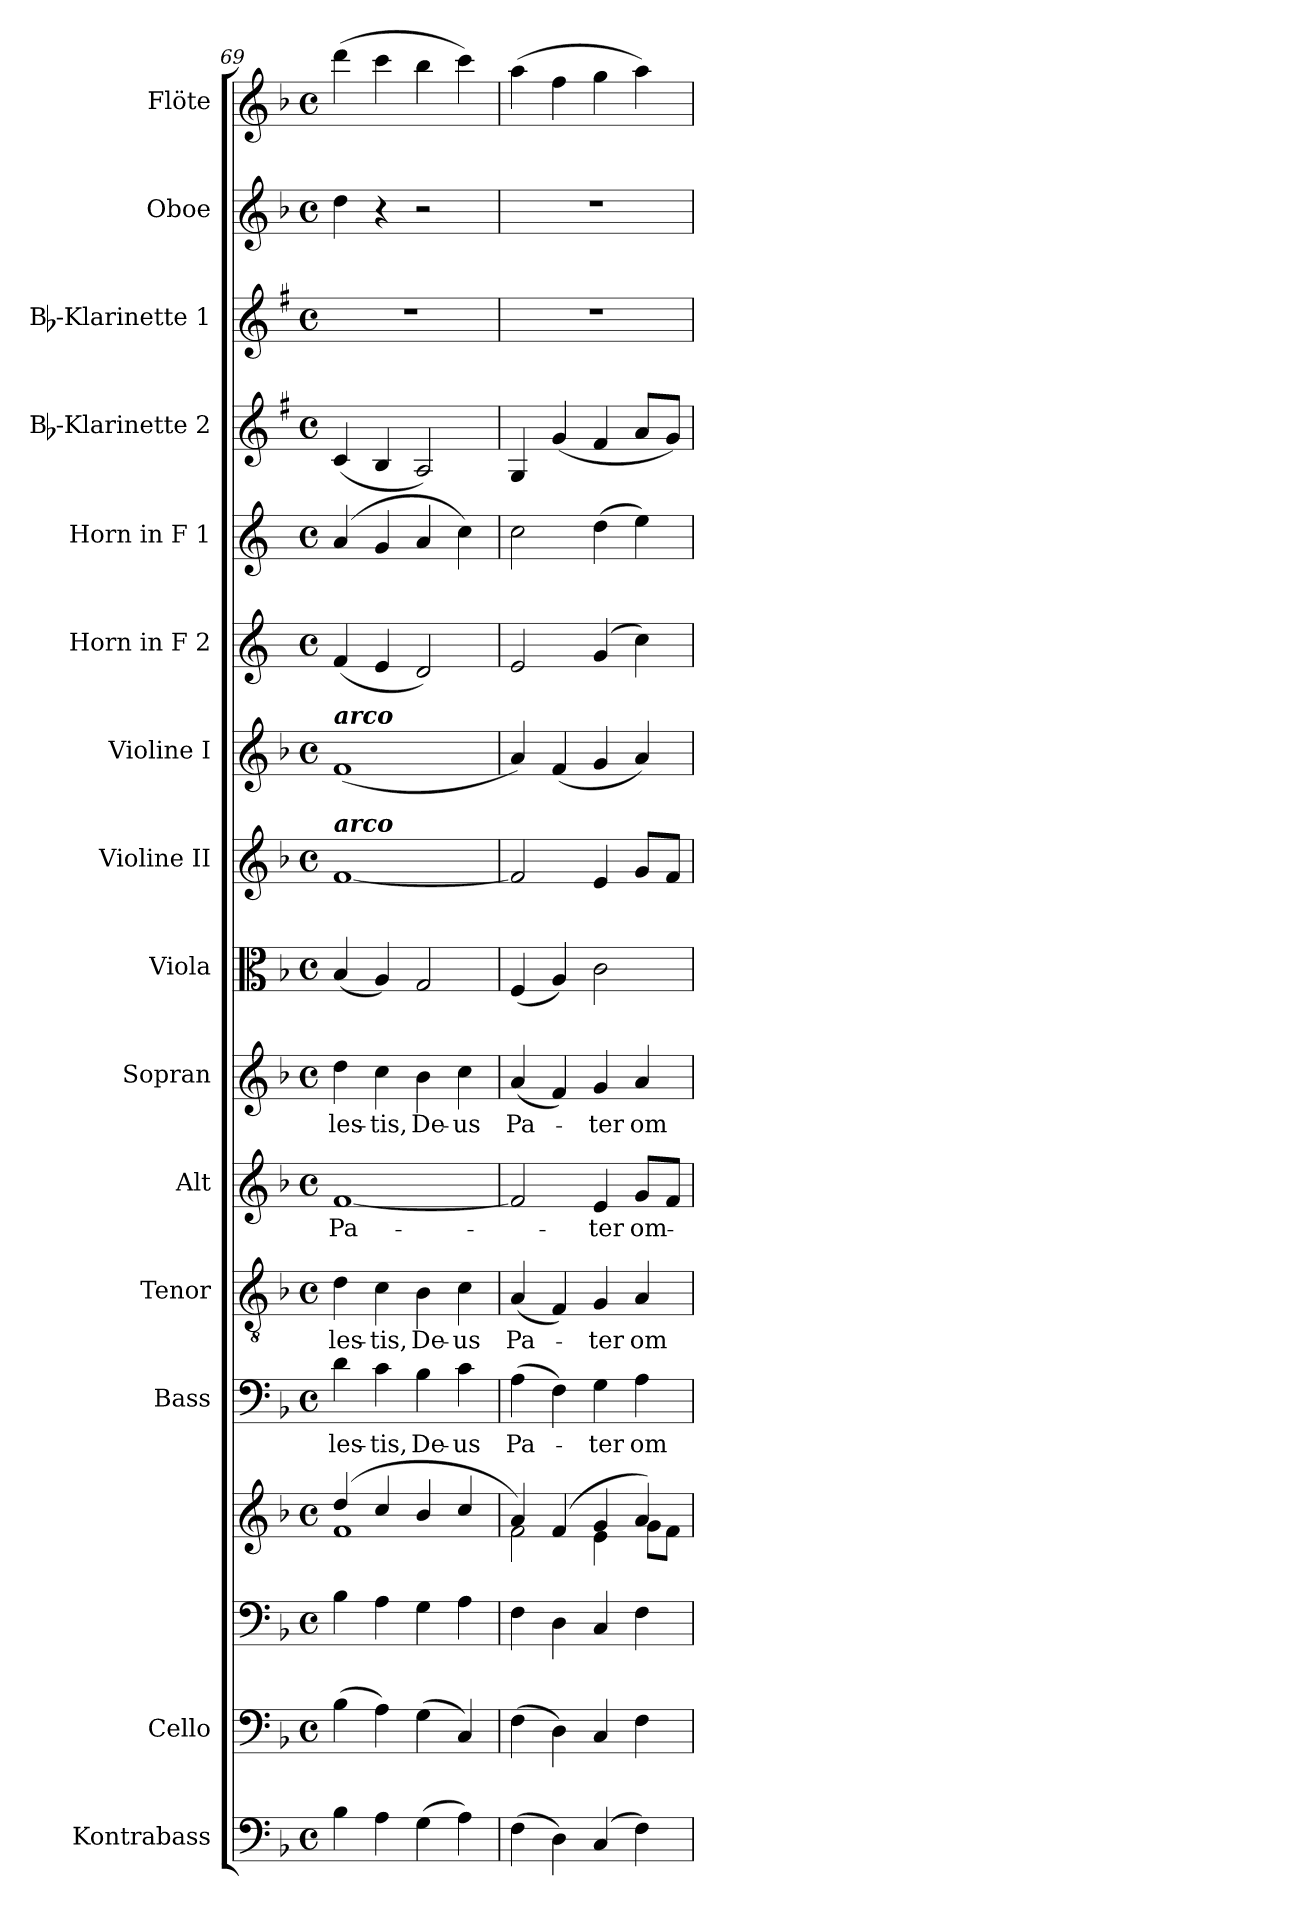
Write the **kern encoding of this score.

**kern	**kern	**kern	**kern	**kern	**text	**kern	**text	**kern	**text	**kern	**text	**kern	**kern	**kern	**kern	**kern	**kern	**kern	**kern	**kern
*part16	*part15	*part14	*part14	*part13	*part13	*part12	*part12	*part11	*part11	*part10	*part10	*part9	*part8	*part7	*part6	*part5	*part4	*part3	*part2	*part1
*staff17	*staff16	*staff15	*staff14	*staff13	*staff13	*staff12	*staff12	*staff11	*staff11	*staff10	*staff10	*staff9	*staff8	*staff7	*staff6	*staff5	*staff4	*staff3	*staff2	*staff1
*I"Kontrabass	*I"Cello	*	*	*I"Bass	*	*I"Tenor	*	*I"Alt	*	*I"Sopran	*	*I"Viola	*I"Violine II	*I"Violine I	*I"Horn in F 2	*I"Horn in F 1	*I"Bb-Klarinette 2	*I"Bb-Klarinette 1	*I"Oboe	*I"Flöte
*I'Kb.	*	*	*	*I'B.	*	*I'T.	*	*I'A.	*	*I'S.	*	*I'Vla.	*I'Vl. II	*I'Vl. I	*	*	*I'Bb Kl. 2	*I'Bb Kl. 1	*I'Ob.	*I'Fl.
*clefF4	*clefF4	*clefF4	*clefG2	*clefF4	*	*clefGv2	*	*clefG2	*	*clefG2	*	*clefC3	*clefG2	*clefG2	*clefG2	*clefG2	*clefG2	*clefG2	*clefG2	*clefG2
*ITrd7c12	*	*	*	*	*	*	*	*	*	*	*	*	*	*	*ITrd4c7	*ITrd4c7	*ITrd1c2	*ITrd1c2	*	*
*k[b-]	*k[b-]	*k[b-]	*k[b-]	*k[b-]	*	*k[b-]	*	*k[b-]	*	*k[b-]	*	*k[b-]	*k[b-]	*k[b-]	*k[b-]	*k[b-]	*k[b-]	*k[b-]	*k[b-]	*k[b-]
*F:	*F:	*F:	*F:	*F:	*	*F:	*	*F:	*	*F:	*	*F:	*F:	*F:	*F:	*F:	*F:	*F:	*F:	*F:
*M4/4	*M4/4	*M4/4	*M4/4	*M4/4	*	*M4/4	*	*M4/4	*	*M4/4	*	*M4/4	*M4/4	*M4/4	*M4/4	*M4/4	*M4/4	*M4/4	*M4/4	*M4/4
*met(c)	*met(c)	*met(c)	*met(c)	*met(c)	*	*met(c)	*	*met(c)	*	*met(c)	*	*met(c)	*met(c)	*met(c)	*met(c)	*met(c)	*met(c)	*met(c)	*met(c)	*met(c)
=69	=69	=69	=69	=69	=69	=69	=69	=69	=69	=69	=69	=69	=69	=69	=69	=69	=69	=69	=69	=69
*	*	*	*^	*	*	*	*	*	*	*	*	*	*	*	*	*	*	*	*	*
!	!	!	!	!	!	!	!	!	!	!	!	!	!	!	!LO:TX:a:Bi:t=arco	!	!	!	!	!	!
!	!	!	!	!	!	!	!	!	!	!	!	!	!	!LO:TX:a:Bi:t=arco	!	!	!	!	!	!	!
!	!	!	!	!	!	!LO:LY:b	!	!LO:LY:b	!	!LO:LY:b	!	!LO:LY:b	!	!	!	!	!	!	!	!	!
4BB-\	(>4B-\	4B-\	(4dd/	1f	4d\	-les-	4d\	-les-	[1f	Pa-	4dd\	-les-	(<4B-/	[1f	(<1f	(<4B-/	(4d/	(<4B-/	1r	4dd\	(>4ddd\
!	!	!	!	!	!	!LO:LY:b	!	!LO:LY:b	!	!	!	!LO:LY:b	!	!	!	!	!	!	!	!	!
4AA\	4A\)	4A\	4cc/	.	4c\	-tis,	4c\	-tis,	.	.	4cc\	-tis,	4A/)	.	.	4A/	4c/	4A/	.	4r	4ccc\
!	!	!	!	!	!	!LO:LY:b	!	!LO:LY:b	!	!	!	!LO:LY:b	!	!	!	!	!	!	!	!	!
(>4GG\	(>4G\	4G\	4b-/	.	4B-\	De-	4B-\	De-	.	.	4b-\	De-	2G/	.	.	2G/)	4d/	2G/)	.	2r	4bb-\
!	!	!	!	!	!	!LO:LY:b	!	!LO:LY:b	!	!	!	!LO:LY:b	!	!	!	!	!	!	!	!	!
4AA\)	4C/)	4A\	4cc/	.	4c\	-us	4c\	-us	.	.	4cc\	-us	.	.	.	.	4f\)	.	.	.	4ccc\)
=70	=70	=70	=70	=70	=70	=70	=70	=70	=70	=70	=70	=70	=70	=70	=70	=70	=70	=70	=70	=70	=70
!	!	!	!	!	!	!LO:LY:b	!	!LO:LY:b	!	!	!	!LO:LY:b	!	!	!	!	!	!	!	!	!
(>4FF\	(>4F\	4F\	4a/)	2f\	(>4A\	Pa-	(<4A/	Pa-	2f/]	.	(<4a/	Pa-	(<4F/	2f/]	4a/)	2A/	2f\	4F/	1r	1r	(>4aa\
4DD\)	4D\)	4D\	(4f/	.	4F\)	.	4F/)	.	.	.	4f/)	.	4A/)	.	(<4f/	.	.	(<4f/	.	.	4ff\
!	!	!	!	!	!	!LO:LY:b	!	!LO:LY:b	!	!LO:LY:b	!	!LO:LY:b	!	!	!	!	!	!	!	!	!
(4CC/	4C/	4C/	4g/	4e\	4G\	-ter	4G/	-ter	4e/	-ter	4g/	-ter	2c\	4e/	4g/	(4c/	(>4g\	4e/	.	.	4gg\
!	!	!	!	!	!	!LO:LY:b	!	!LO:LY:b	!	!LO:LY:b	!	!LO:LY:b	!	!	!	!	!	!	!	!	!
4FF\)	4F\	4F\	4a/)	8g\L	4A\	om-	4A/	om-	8g/L	om-	4a/	om-	.	8g/L	4a/)	4f\)	4a\)	8g/L	.	.	4aa\)
.	.	.	.	8f\J	.	.	.	.	8f/J	.	.	.	.	8f/J	.	.	.	8f/J)	.	.	.
*	*	*	*v	*v	*	*	*	*	*	*	*	*	*	*	*	*	*	*	*	*	*
=	=	=	=	=	=	=	=	=	=	=	=	=	=	=	=	=	=	=	=	=
*-	*-	*-	*-	*-	*-	*-	*-	*-	*-	*-	*-	*-	*-	*-	*-	*-	*-	*-	*-	*-
